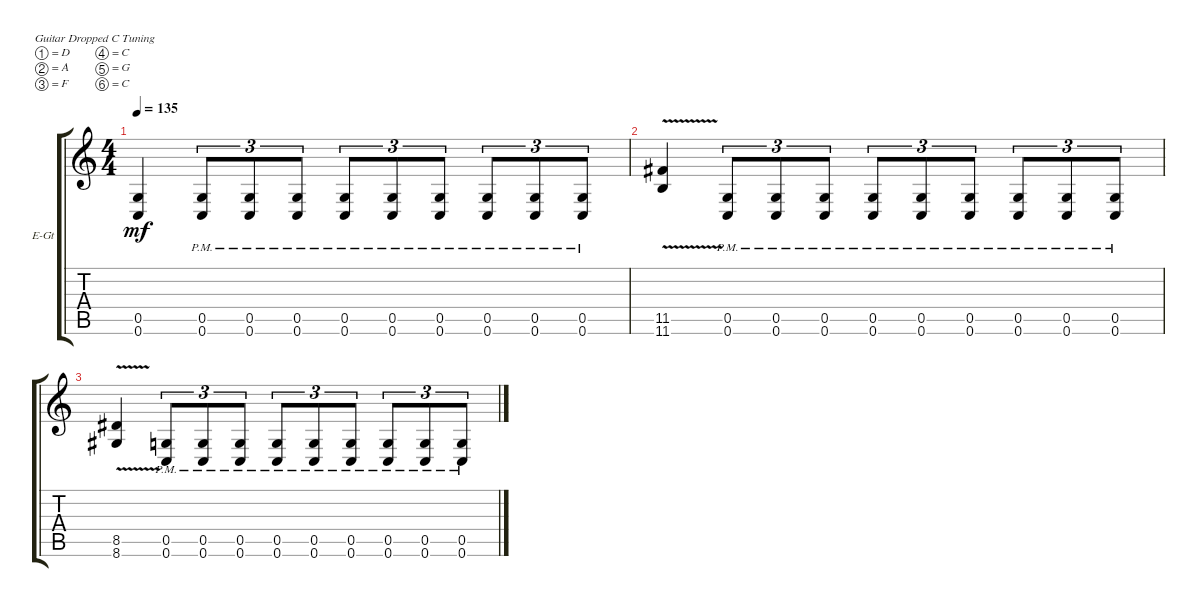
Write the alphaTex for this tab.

\defaultSystemsLayout 4
\bracketExtendMode groupsimilarinstruments
\firstSystemTrackNameOrientation horizontal
\otherSystemsTrackNameOrientation horizontal
\track ("Electric Guitar" "E-Gt") {instrument overdrivenguitar}
\staff {score tabs}
\tuning (D4 A3 F3 C3 G2 C2)
\ts (4 4)
\tempo 135
\clef g2
\ks c
(0.5 0.6).4{dy mf} (0.6{pm} 0.5{pm}).8{tu (3 2)} (0.6{pm} 0.5{pm}).8{tu (3 2)} (0.6{pm} 0.5{pm}).8{tu (3 2)} (0.6{pm} 0.5{pm}).8{tu (3 2)} (0.6{pm} 0.5{pm}).8{tu (3 2)} (0.6{pm} 0.5{pm}).8{tu (3 2)} (0.6{pm} 0.5{pm}).8{tu (3 2)} (0.6{pm} 0.5{pm}).8{tu (3 2)} (0.6{pm} 0.5{pm}).8{tu (3 2)} |
(11.5{v} 11.6{v}).4 (0.6{pm} 0.5{pm}).8{tu (3 2)} (0.6{pm} 0.5{pm}).8{tu (3 2)} (0.6{pm} 0.5{pm}).8{tu (3 2)} (0.6{pm} 0.5{pm}).8{tu (3 2)} (0.6{pm} 0.5{pm}).8{tu (3 2)} (0.6{pm} 0.5{pm}).8{tu (3 2)} (0.6{pm} 0.5{pm}).8{tu (3 2)} (0.6{pm} 0.5{pm}).8{tu (3 2)} (0.6{pm} 0.5{pm}).8{tu (3 2)} |
(8.5{v} 8.6{v}).4 (0.6{pm} 0.5{pm}).8{tu (3 2)} (0.6{pm} 0.5{pm}).8{tu (3 2)} (0.6{pm} 0.5{pm}).8{tu (3 2)} (0.6{pm} 0.5{pm}).8{tu (3 2)} (0.6{pm} 0.5{pm}).8{tu (3 2)} (0.6{pm} 0.5{pm}).8{tu (3 2)} (0.6{pm} 0.5{pm}).8{tu (3 2)} (0.6{pm} 0.5{pm}).8{tu (3 2)} (0.6{pm} 0.5{pm}).8{tu (3 2)}
